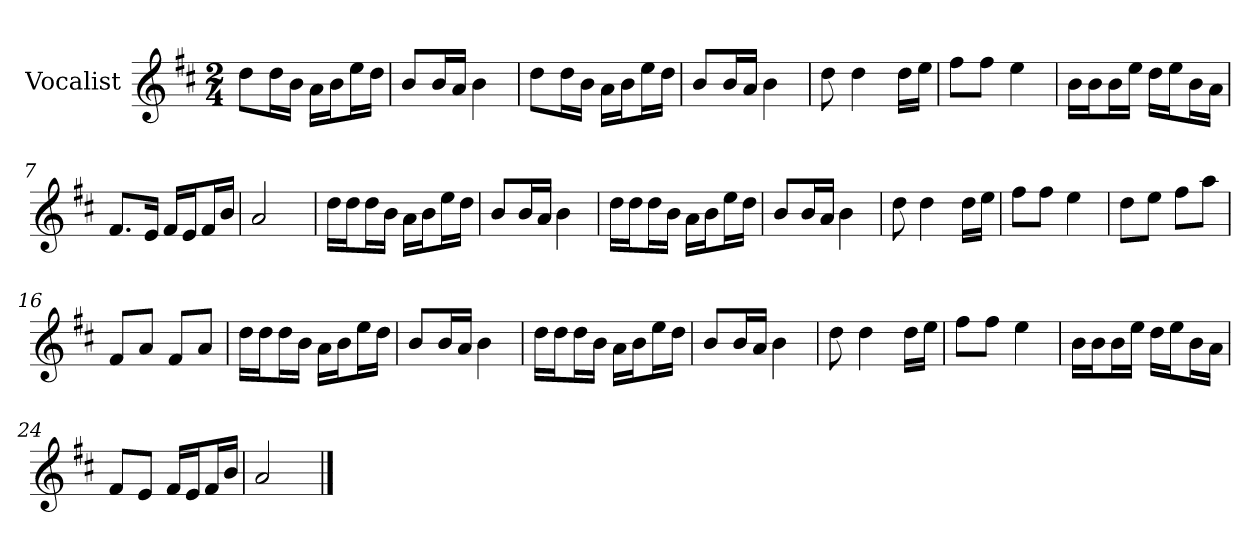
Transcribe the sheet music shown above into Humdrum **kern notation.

**kern
*part1
*staff1
*I"Vocalist
*k[f#c#]
*D:
*M2/4
=
8ddL
16ddL
16bJJ
16aLL
16bJ
16eeL
16ddJJ
=1
8bL
16bL
16aJJ
4b
=2
8ddL
16ddL
16bJJ
16aLL
16bJ
16eeL
16ddJJ
=3
8bL
16bL
16aJJ
4b
=4
8dd
4dd
16ddLL
16eeJJ
=5
8ff#L
8ff#J
4ee
=6
16bLL
16bJ
16bL
16eeJJ
16ddLL
16eeJ
16bL
16aJJ
=7
8.f#L
16eJk
16f#LL
16eJ
16f#L
16bJJ
=8
2a
=9
16ddLL
16ddJ
16ddL
16bJJ
16aLL
16bJ
16eeL
16ddJJ
=10
8bL
16bL
16aJJ
4b
=11
16ddLL
16ddJ
16ddL
16bJJ
16aLL
16bJ
16eeL
16ddJJ
=12
8bL
16bL
16aJJ
4b
=13
8dd
4dd
16ddLL
16eeJJ
=14
8ff#L
8ff#J
4ee
=15
8ddL
8eeJ
8ff#L
8aaJ
=16
8f#L
8aJ
8f#L
8aJ
=17
16ddLL
16ddJ
16ddL
16bJJ
16aLL
16bJ
16eeL
16ddJJ
=18
8bL
16bL
16aJJ
4b
=19
16ddLL
16ddJ
16ddL
16bJJ
16aLL
16bJ
16eeL
16ddJJ
=20
8bL
16bL
16aJJ
4b
=21
8dd
4dd
16ddLL
16eeJJ
=22
8ff#L
8ff#J
4ee
=23
16bLL
16bJ
16bL
16eeJJ
16ddLL
16eeJ
16bL
16aJJ
=24
8f#L
8eJ
16f#LL
16eJ
16f#L
16bJJ
=25
2a
==
*-
